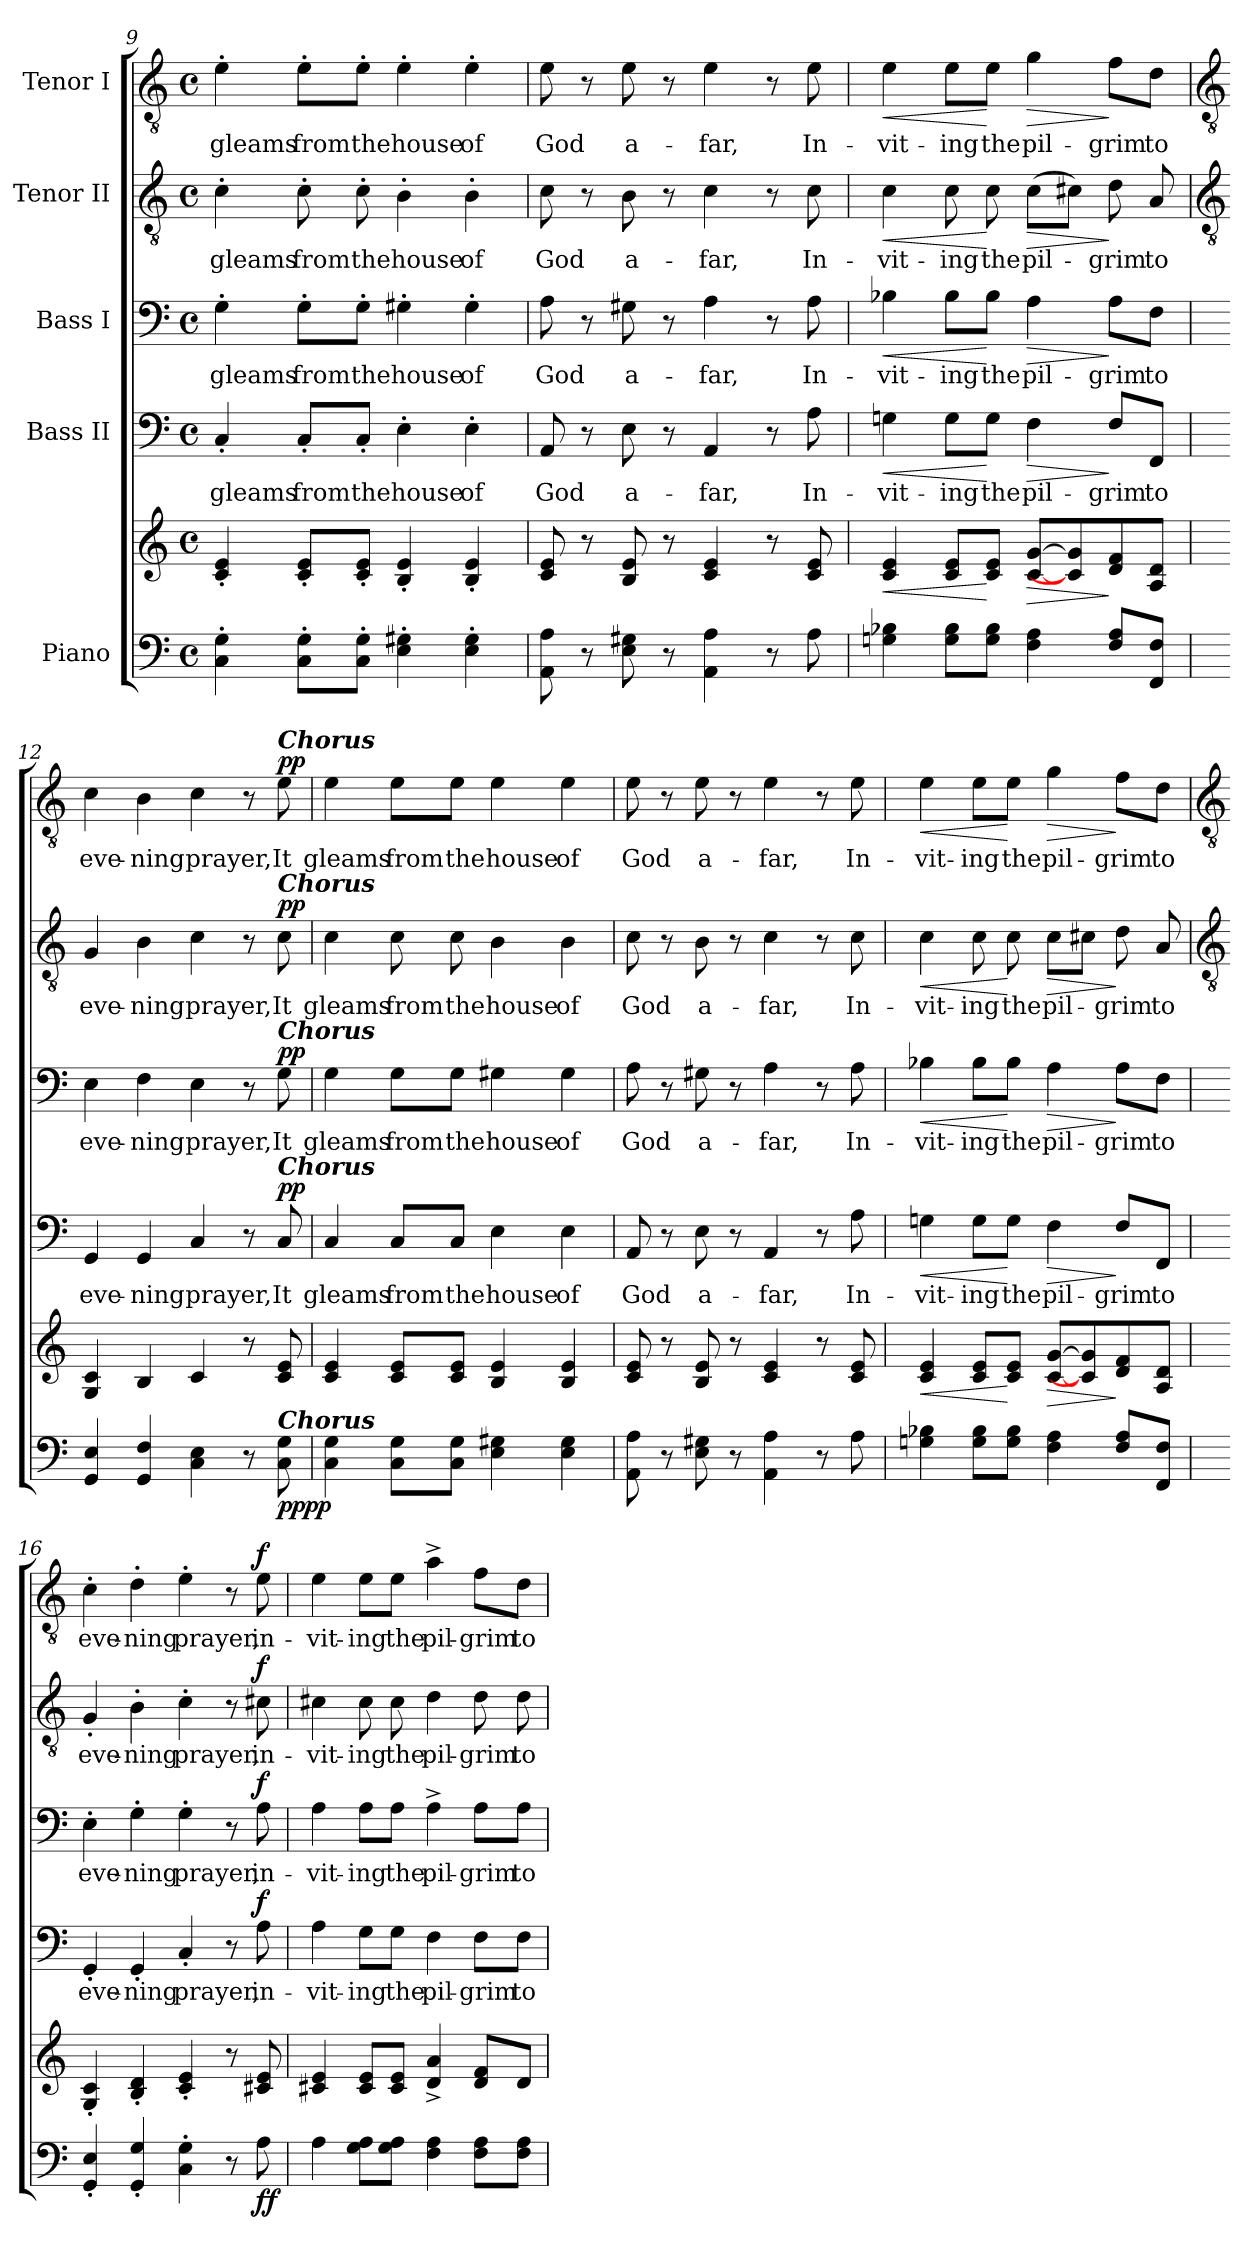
**kern	**kern	**dynam	**kern	**text	**dynam	**kern	**text	**dynam	**kern	**text	**dynam	**kern	**text	**dynam
*part5	*part5	*part5	*part4	*part4	*part4	*part3	*part3	*part3	*part2	*part2	*part2	*part1	*part1	*part1
*staff6	*staff5	*staff5/6	*staff4	*staff4	*staff4	*staff3	*staff3	*staff3	*staff2	*staff2	*staff2	*staff1	*staff1	*staff1
*I"Piano	*	*	*I"Bass II	*	*	*I"Bass I	*	*	*I"Tenor II	*	*	*I"Tenor I	*	*
*clefF4	*clefG2	*	*clefF4	*	*	*clefF4	*	*	*clefGv2	*	*	*clefGv2	*	*
*k[]	*k[]	*	*k[]	*	*	*k[]	*	*	*k[]	*	*	*k[]	*	*
*C:	*C:	*	*C:	*	*	*C:	*	*	*C:	*	*	*C:	*	*
*M4/4	*M4/4	*	*M4/4	*	*	*M4/4	*	*	*M4/4	*	*	*M4/4	*	*
*met(c)	*met(c)	*	*met(c)	*	*	*met(c)	*	*	*met(c)	*	*	*met(c)	*	*
=9	=9	=9	=9	=9	=9	=9	=9	=9	=9	=9	=9	=9	=9	=9
!	!	!	!	!LO:LY:b	!	!	!LO:LY:b	!	!	!LO:LY:b	!	!	!LO:LY:b	!
4C' 4G'	4c' 4e'	.	4C'	gleams	.	4G'	gleams	.	4c'	gleams	.	4e'	gleams	.
!	!	!	!	!LO:LY:b	!	!	!LO:LY:b	!	!	!LO:LY:b	!	!	!LO:LY:b	!
8C' 8G'L	8c' 8e'L	.	8C'/L	from	.	8G'\L	from	.	8c'	from	.	8e'\L	from	.
!	!	!	!	!LO:LY:b	!	!	!LO:LY:b	!	!	!LO:LY:b	!	!	!LO:LY:b	!
8C' 8G'J	8c' 8e'J	.	8C'/J	the	.	8G'\J	the	.	8c'	the	.	8e'\J	the	.
!	!	!	!	!LO:LY:b	!	!	!LO:LY:b	!	!	!LO:LY:b	!	!	!LO:LY:b	!
4E' 4G#X'	4B' 4e'	.	4E'	house	.	4G#X'	house	.	4B'	house	.	4e'	house	.
!	!	!	!	!LO:LY:b	!	!	!LO:LY:b	!	!	!LO:LY:b	!	!	!LO:LY:b	!
4E' 4G#'	4B' 4e'	.	4E'	of	.	4G#'	of	.	4B'	of	.	4e'	of	.
=10	=10	=10	=10	=10	=10	=10	=10	=10	=10	=10	=10	=10	=10	=10
!	!	!	!	!LO:LY:b	!	!	!LO:LY:b	!	!	!LO:LY:b	!	!	!LO:LY:b	!
8AA 8A	8c 8e	.	8AA	God	.	8A	God	.	8c	God	.	8e	God	.
8r	8r	.	8r	.	.	8r	.	.	8r	.	.	8r	.	.
!	!	!	!	!LO:LY:b	!	!	!LO:LY:b	!	!	!LO:LY:b	!	!	!LO:LY:b	!
8E 8G#X	8B 8e	.	8E	a-	.	8G#X	a-	.	8B	a-	.	8e	a-	.
8r	8r	.	8r	.	.	8r	.	.	8r	.	.	8r	.	.
!	!	!	!	!LO:LY:b	!	!	!LO:LY:b	!	!	!LO:LY:b	!	!	!LO:LY:b	!
4AA 4A	4c 4e	.	4AA	-far,	.	4A	-far,	.	4c	-far,	.	4e	-far,	.
8r	8r	.	8r	.	.	8r	.	.	8r	.	.	8r	.	.
!	!	!	!	!LO:LY:b	!	!	!LO:LY:b	!	!	!LO:LY:b	!	!	!LO:LY:b	!
8A	8c 8e	.	8A	In-	.	8A	In-	.	8c	In-	.	8e	In-	.
=11	=11	=11	=11	=11	=11	=11	=11	=11	=11	=11	=11	=11	=11	=11
!	!	!LO:HP:b	!	!LO:LY:b	!LO:HP:b	!	!LO:LY:b	!LO:HP:b	!	!LO:LY:b	!LO:HP:b	!	!LO:LY:b	!LO:HP:b
4Gn 4B-X	4c 4e	<	4Gn	-vit-	<	4B-X	-vit-	<	4c	-vit-	<	4e	-vit-	<
!	!	!	!	!LO:LY:b	!	!	!LO:LY:b	!	!	!LO:LY:b	!	!	!LO:LY:b	!
8G 8B-L	8c 8eL	.	8G\L	-ing	.	8B-\L	-ing	.	8c	-ing	.	8e\L	-ing	.
!	!	!	!	!LO:LY:b	!	!	!LO:LY:b	!	!	!LO:LY:b	!	!	!LO:LY:b	!
8G 8B-J	8c 8eJ	[	8G\J	the	[	8B-\J	the	[	8c	the	[	8e\J	the	[
!	!	!LO:HP:b	!	!LO:LY:b	!LO:HP:b	!	!LO:LY:b	!LO:HP:b	!	!LO:LY:b	!LO:HP:b	!	!LO:LY:b	!LO:HP:b
4F 4A	[8c [8gL	>	4F	pil-	>	4A	pil-	>	(>8cL	pil-	>	4g	pil-	>
.	8c#] 8g]	.	.	.	.	.	.	.	8c#XJ)	.	.	.	.	.
!	!	!	!	!LO:LY:b	!	!	!LO:LY:b	!	!	!LO:LY:b	!	!	!LO:LY:b	!
8F 8AL	8d 8f	]	8F/L	-grim	]	8A\L	-grim	]	8d	grim	]	8f\L	-grim	]
!	!	!	!	!LO:LY:b	!	!	!LO:LY:b	!	!	!LO:LY:b	!	!	!LO:LY:b	!
8FF 8FJ	8A 8dJ	.	8FF/J	to	.	8F\J	to	.	8A	to	.	8d\J	to	.
!!LO:LB:g=z
=12	=12	=12	=12	=12	=12	=12	=12	=12	=12	=12	=12	=12	=12	=12
*	*	*	*	*	*	*	*	*	*clefGv2	*	*	*clefGv2	*	*
!	!	!	!	!LO:LY:b	!	!	!LO:LY:b	!	!	!LO:LY:b	!	!	!LO:LY:b	!
4GG 4E	4G 4c	.	4GG	eve-	.	4E	eve-	.	4G	eve-	.	4c	eve-	.
!	!	!	!	!LO:LY:b	!	!	!LO:LY:b	!	!	!LO:LY:b	!	!	!LO:LY:b	!
4GG 4F	4B	.	4GG	-ning	.	4F	-ning	.	4B	-ning	.	4B	-ning	.
!	!	!	!	!LO:LY:b	!	!	!LO:LY:b	!	!	!LO:LY:b	!	!	!LO:LY:b	!
4C 4E	4c	.	4C	prayer,	.	4E	prayer,	.	4c	prayer,	.	4c	prayer,	.
8r	8r	.	8r	.	.	8r	.	.	8r	.	.	8r	.	.
!	!	!	!	!	!	!	!	!	!	!	!	!LO:TX:a:Bi:t=Chorus	!	!
!	!	!	!	!	!	!	!	!	!LO:TX:a:Bi:t=Chorus	!	!	!	!	!
!	!	!	!	!	!	!LO:TX:a:Bi:t=Chorus	!	!	!	!	!	!	!	!
!	!	!	!LO:TX:a:Bi:t=Chorus	!	!	!	!	!	!	!	!	!	!	!
!LO:TX:a:Bi:t=Chorus	!	!	!	!	!	!	!	!	!	!	!	!	!	!
!	!	!LO:DY:b=2	!	!LO:LY:b	!	!	!LO:LY:b	!	!	!LO:LY:b	!	!	!LO:LY:b	!
!	!	!LO:DY:n=1:b	!	!	!LO:DY:b	!	!	!LO:DY:b	!	!	!LO:DY:b	!	!	!LO:DY:b
8C 8G	8c 8e	pp pp	8C	It	pp	8G	It	pp	8c	It	pp	8e	It	pp
=13	=13	=13	=13	=13	=13	=13	=13	=13	=13	=13	=13	=13	=13	=13
!	!	!	!	!LO:LY:b	!	!	!LO:LY:b	!	!	!LO:LY:b	!	!	!LO:LY:b	!
4C 4G	4c 4e	.	4C	gleams	.	4G	gleams	.	4c	gleams	.	4e	gleams	.
!	!	!	!	!LO:LY:b	!	!	!LO:LY:b	!	!	!LO:LY:b	!	!	!LO:LY:b	!
8C 8GL	8c 8eL	.	8C/L	from	.	8G\L	from	.	8c	from	.	8e\L	from	.
!	!	!	!	!LO:LY:b	!	!	!LO:LY:b	!	!	!LO:LY:b	!	!	!LO:LY:b	!
8C 8GJ	8c 8eJ	.	8C/J	the	.	8G\J	the	.	8c	the	.	8e\J	the	.
!	!	!	!	!LO:LY:b	!	!	!LO:LY:b	!	!	!LO:LY:b	!	!	!LO:LY:b	!
4E 4G#X	4B 4e	.	4E	house	.	4G#X	house	.	4B	house	.	4e	house	.
!	!	!	!	!LO:LY:b	!	!	!LO:LY:b	!	!	!LO:LY:b	!	!	!LO:LY:b	!
4E 4G#	4B 4e	.	4E	of	.	4G#	of	.	4B	of	.	4e	of	.
=14	=14	=14	=14	=14	=14	=14	=14	=14	=14	=14	=14	=14	=14	=14
!	!	!	!	!LO:LY:b	!	!	!LO:LY:b	!	!	!LO:LY:b	!	!	!LO:LY:b	!
8AA 8A	8c 8e	.	8AA	God	.	8A	God	.	8c	God	.	8e	God	.
8r	8r	.	8r	.	.	8r	.	.	8r	.	.	8r	.	.
!	!	!	!	!LO:LY:b	!	!	!LO:LY:b	!	!	!LO:LY:b	!	!	!LO:LY:b	!
8E 8G#X	8B 8e	.	8E	a-	.	8G#X	a-	.	8B	a-	.	8e	a-	.
8r	8r	.	8r	.	.	8r	.	.	8r	.	.	8r	.	.
!	!	!	!	!LO:LY:b	!	!	!LO:LY:b	!	!	!LO:LY:b	!	!	!LO:LY:b	!
4AA 4A	4c 4e	.	4AA	-far,	.	4A	-far,	.	4c	-far,	.	4e	-far,	.
8r	8r	.	8r	.	.	8r	.	.	8r	.	.	8r	.	.
!	!	!	!	!LO:LY:b	!	!	!LO:LY:b	!	!	!LO:LY:b	!	!	!LO:LY:b	!
8A	8c 8e	.	8A	In-	.	8A	In-	.	8c	In-	.	8e	In-	.
=15	=15	=15	=15	=15	=15	=15	=15	=15	=15	=15	=15	=15	=15	=15
!	!	!LO:HP:b	!	!LO:LY:b	!LO:HP:b	!	!LO:LY:b	!LO:HP:b	!	!LO:LY:b	!LO:HP:b	!	!LO:LY:b	!LO:HP:b
4Gn 4B-X	4c 4e	<	4Gn	-vit-	<	4B-X	-vit-	<	4c	-vit-	<	4e	-vit-	<
!	!	!	!	!LO:LY:b	!	!	!LO:LY:b	!	!	!LO:LY:b	!	!	!LO:LY:b	!
8G 8B-L	8c 8eL	.	8G\L	-ing	.	8B-\L	-ing	.	8c	-ing	.	8e\L	-ing	.
!	!	!	!	!LO:LY:b	!	!	!LO:LY:b	!	!	!LO:LY:b	!	!	!LO:LY:b	!
8G 8B-J	8c 8eJ	[	8G\J	the	[	8B-\J	the	[	8c	the	[	8e\J	the	[
!	!	!LO:HP:b	!	!LO:LY:b	!LO:HP:b	!	!LO:LY:b	!LO:HP:b	!	!LO:LY:b	!LO:HP:b	!	!LO:LY:b	!LO:HP:b
4F 4A	[8c [8gL	>	4F	pil-	>	4A	pil-	>	8cL	pil-	>	4g	pil-	>
.	8c#] 8g]	.	.	.	.	.	.	.	8c#XJ	.	.	.	.	.
!	!	!	!	!LO:LY:b	!	!	!LO:LY:b	!	!	!LO:LY:b	!	!	!LO:LY:b	!
8F 8AL	8d 8f	]	8F/L	-grim	]	8A\L	-grim	]	8d	grim	]	8f\L	-grim	]
!	!	!	!	!LO:LY:b	!	!	!LO:LY:b	!	!	!LO:LY:b	!	!	!LO:LY:b	!
8FF 8FJ	8A 8dJ	.	8FF/J	to	.	8F\J	to	.	8A	to	.	8d\J	to	.
!!LO:LB:g=z
=16	=16	=16	=16	=16	=16	=16	=16	=16	=16	=16	=16	=16	=16	=16
*	*	*	*	*	*	*	*	*	*clefGv2	*	*	*clefGv2	*	*
!	!	!	!	!LO:LY:b	!	!	!LO:LY:b	!	!	!LO:LY:b	!	!	!LO:LY:b	!
4GG' 4E'	4G' 4c'	.	4GG'	eve-	.	4E'	eve-	.	4G'	eve-	.	4c'	eve-	.
!	!	!	!	!LO:LY:b	!	!	!LO:LY:b	!	!	!LO:LY:b	!	!	!LO:LY:b	!
4GG' 4G'	4B' 4d'	.	4GG'	-ning	.	4G'	-ning	.	4B'	-ning	.	4d'	-ning	.
!	!	!	!	!LO:LY:b	!	!	!LO:LY:b	!	!	!LO:LY:b	!	!	!LO:LY:b	!
4C' 4G'	4c' 4e'	.	4C'	prayer,	.	4G'	prayer,	.	4c'	prayer,	.	4e'	prayer,	.
8r	8r	.	8r	.	.	8r	.	.	8r	.	.	8r	.	.
!	!	!LO:DY:b=2	!	!LO:LY:b	!	!	!LO:LY:b	!	!	!LO:LY:b	!	!	!LO:LY:b	!
!	!	!LO:DY:n=1:b	!	!	!LO:DY:b	!	!	!LO:DY:b	!	!	!LO:DY:b	!	!	!LO:DY:b
8A	8c#X 8e	f f	8A	in-	f	8A	in-	f	8c#X	in-	f	8e	in-	f
=17	=17	=17	=17	=17	=17	=17	=17	=17	=17	=17	=17	=17	=17	=17
!	!	!	!	!LO:LY:b	!	!	!LO:LY:b	!	!	!LO:LY:b	!	!	!LO:LY:b	!
4A	4c#X 4e	.	4A	-vit-	.	4A	-vit-	.	4c#X	-vit-	.	4e	-vit-	.
!	!	!	!	!LO:LY:b	!	!	!LO:LY:b	!	!	!LO:LY:b	!	!	!LO:LY:b	!
8G 8AL	8c# 8eL	.	8G\L	-ing	.	8A\L	-ing	.	8c#	-ing	.	8e\L	-ing	.
!	!	!	!	!LO:LY:b	!	!	!LO:LY:b	!	!	!LO:LY:b	!	!	!LO:LY:b	!
8G 8AJ	8c# 8eJ	.	8G\J	the	.	8A\J	the	.	8c#	the	.	8e\J	the	.
!	!	!	!	!LO:LY:b	!	!	!LO:LY:b	!	!	!LO:LY:b	!	!	!LO:LY:b	!
4F 4A	4d^ 4a^	.	4F	pil-	.	4A^	pil-	.	4d	pil-	.	4a^	pil-	.
!	!	!	!	!LO:LY:b	!	!	!LO:LY:b	!	!	!LO:LY:b	!	!	!LO:LY:b	!
8F 8AL	8d 8fL	.	8F\L	-grim	.	8A\L	-grim	.	8d	-grim	.	8f\L	-grim	.
!	!	!	!	!LO:LY:b	!	!	!LO:LY:b	!	!	!LO:LY:b	!	!	!LO:LY:b	!
8F 8AJ	8dJ	.	8F\J	to	.	8A\J	to	.	8d	to	.	8d\J	to	.
=	=	=	=	=	=	=	=	=	=	=	=	=	=	=
*-	*-	*-	*-	*-	*-	*-	*-	*-	*-	*-	*-	*-	*-	*-
